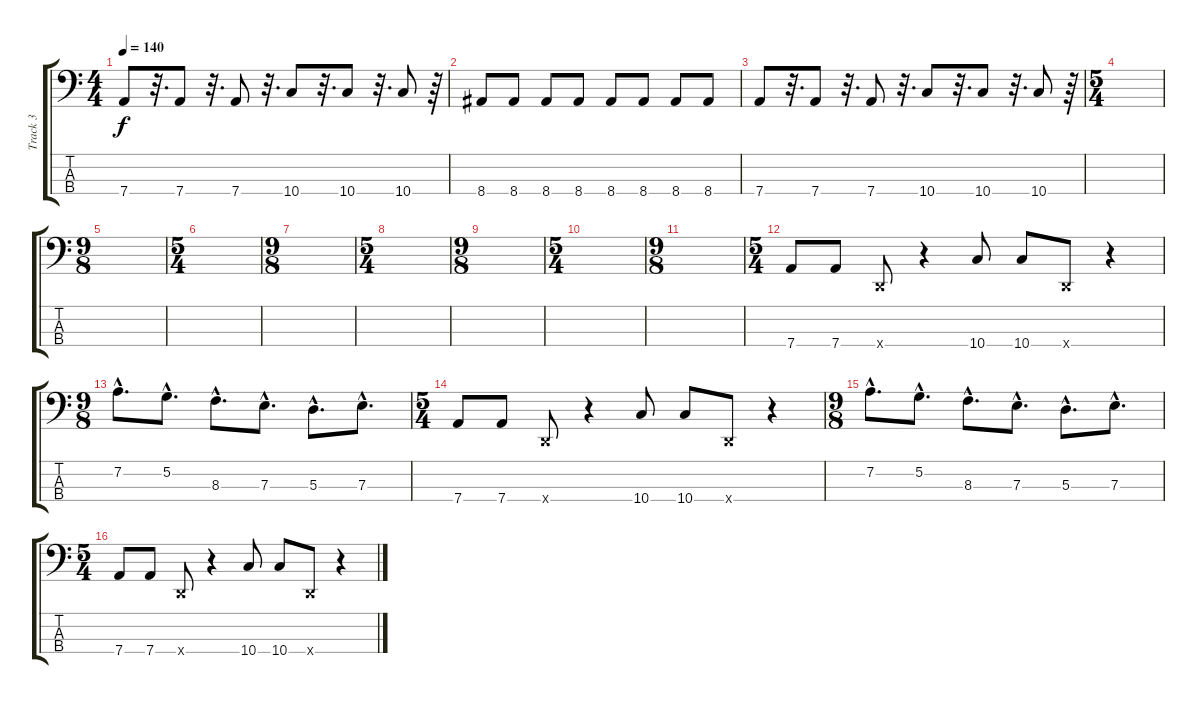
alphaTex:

\track ("Track 3" "Track 3") {instrument electricbassfinger}
\staff {score tabs}
\tuning (G2 D2 A1 D1) {hide}
\ts (4 4)
\tempo 140
\clef f4
\ks c
7.4.8{dy f} r.32{d} 7.4.8 r.32{d} 7.4.8 r.32{d} 10.4.8 r.32{d} 10.4.8 r.32{d} 10.4.8 r.64 |
8.4.8 8.4.8 8.4.8 8.4.8 8.4.8 8.4.8 8.4.8 8.4.8 |
7.4.8 r.32{d} 7.4.8 r.32{d} 7.4.8 r.32{d} 10.4.8 r.32{d} 10.4.8 r.32{d} 10.4.8 r.64 |
\ts (5 4)
|
\ts (9 8)
|
\ts (5 4)
|
\ts (9 8)
|
\ts (5 4)
|
\ts (9 8)
|
\ts (5 4)
|
\ts (9 8)
|
\ts (5 4)
7.4.8 7.4.8 0.4{x}.8 r.4 10.4.8 10.4.8 0.4{x}.8 r.4 |
\ts (9 8)
7.2{hac}.8{d} 5.2{hac}.8{d} 8.3{hac}.8{d} 7.3{hac}.8{d} 5.3{hac}.8{d} 7.3{hac}.8{d} |
\ts (5 4)
7.4.8 7.4.8 0.4{x}.8 r.4 10.4.8 10.4.8 0.4{x}.8 r.4 |
\ts (9 8)
7.2{hac}.8{d} 5.2{hac}.8{d} 8.3{hac}.8{d} 7.3{hac}.8{d} 5.3{hac}.8{d} 7.3{hac}.8{d} |
\ts (5 4)
7.4.8 7.4.8 0.4{x}.8 r.4 10.4.8 10.4.8 0.4{x}.8 r.4
